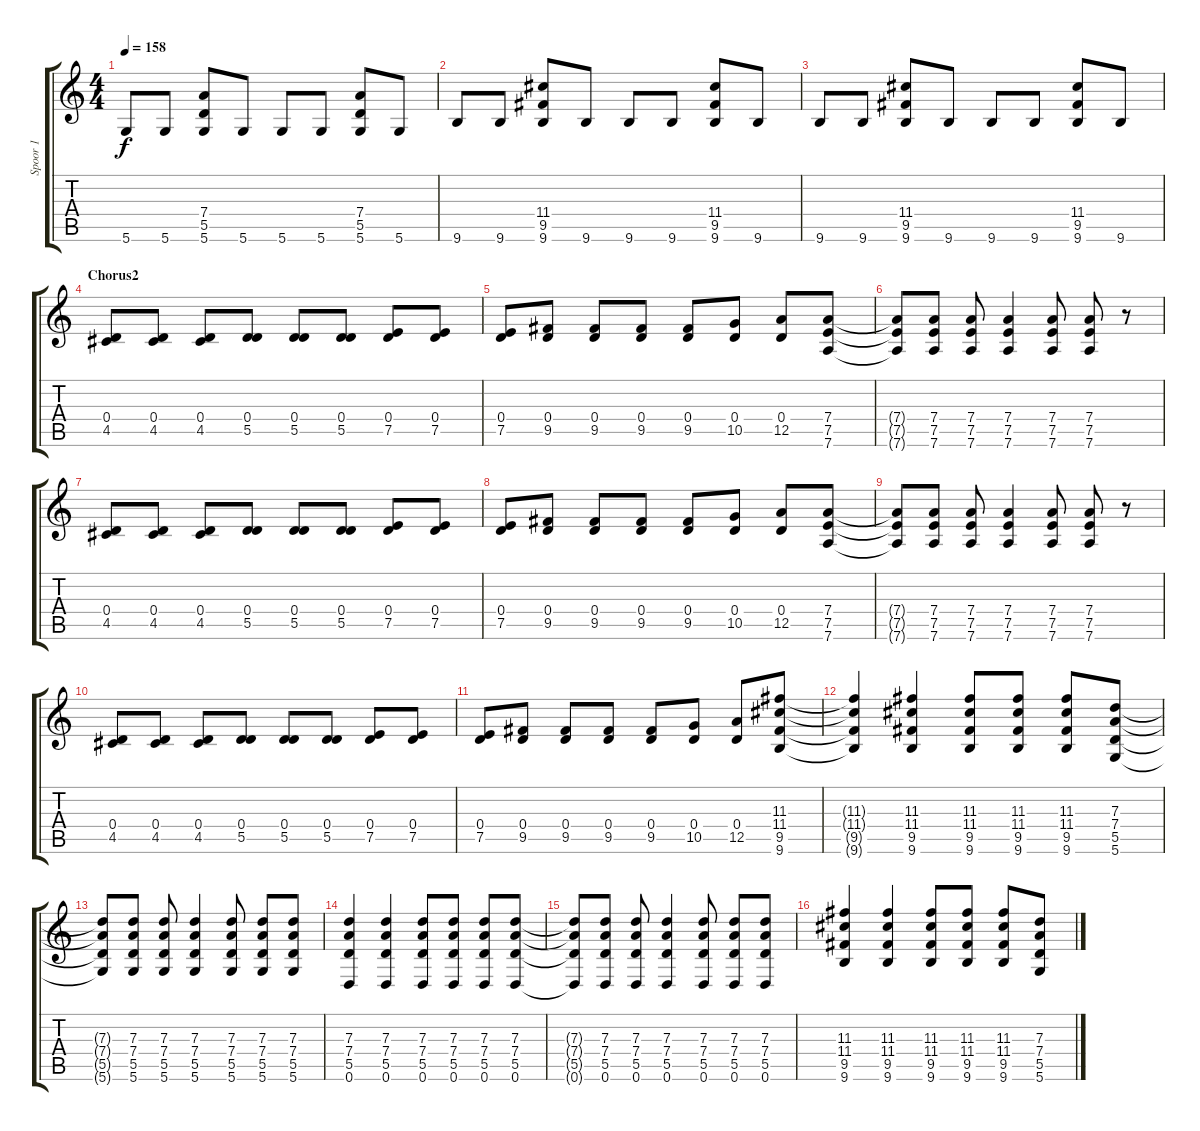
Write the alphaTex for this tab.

\track ("Spoor 1" "Spoor 1") {instrument acousticguitarsteel}
\staff {score tabs}
\tuning (E4 B3 G3 D3 A2 D2) {hide}
\ts (4 4)
\tempo 158
\clef g2
\ks c
5.6.8{dy f} 5.6.8 (7.4 5.5 5.6).8 5.6.8 5.6.8 5.6.8 (7.4 5.5 5.6).8 5.6.8 |
9.6.8 9.6.8 (11.4 9.5 9.6).8 9.6.8 9.6.8 9.6.8 (11.4 9.5 9.6).8 9.6.8 |
9.6.8 9.6.8 (11.4 9.5 9.6).8 9.6.8 9.6.8 9.6.8 (11.4 9.5 9.6).8 9.6.8 |
\section ("" "Chorus2")
(0.4 4.5).8{volume 13 instrument distortionguitar} (0.4 4.5).8 (0.4 4.5).8 (0.4 5.5).8 (0.4 5.5).8 (0.4 5.5).8 (0.4 7.5).8 (0.4 7.5).8 |
(0.4 7.5).8 (0.4 9.5).8 (0.4 9.5).8 (0.4 9.5).8 (0.4 9.5).8 (0.4 10.5).8 (0.4 12.5).8 (7.4 7.5 7.6).8 |
(7.4{t} 7.5{t} 7.6{t}).8 (7.4 7.5 7.6).8 (7.4 7.5 7.6).8 (7.4 7.5 7.6).4 (7.4 7.5 7.6).8 (7.4 7.5 7.6).8 r.8 |
(0.4 4.5).8 (0.4 4.5).8 (0.4 4.5).8 (0.4 5.5).8 (0.4 5.5).8 (0.4 5.5).8 (0.4 7.5).8 (0.4 7.5).8 |
(0.4 7.5).8 (0.4 9.5).8 (0.4 9.5).8 (0.4 9.5).8 (0.4 9.5).8 (0.4 10.5).8 (0.4 12.5).8 (7.4 7.5 7.6).8 |
(7.4{t} 7.5{t} 7.6{t}).8 (7.4 7.5 7.6).8 (7.4 7.5 7.6).8 (7.4 7.5 7.6).4 (7.4 7.5 7.6).8 (7.4 7.5 7.6).8 r.8 |
(0.4 4.5).8 (0.4 4.5).8 (0.4 4.5).8 (0.4 5.5).8 (0.4 5.5).8 (0.4 5.5).8 (0.4 7.5).8 (0.4 7.5).8 |
(0.4 7.5).8 (0.4 9.5).8 (0.4 9.5).8 (0.4 9.5).8 (0.4 9.5).8 (0.4 10.5).8 (0.4 12.5).8 (11.3 11.4 9.5 9.6).8 |
(11.3{t} 11.4{t} 9.5{t} 9.6{t}).4 (11.3 11.4 9.5 9.6).4 (11.3 11.4 9.5 9.6).8 (11.3 11.4 9.5 9.6).8 (11.3 11.4 9.5 9.6).8 (7.3 7.4 5.5 5.6).8 |
(7.3{t} 7.4{t} 5.5{t} 5.6{t}).8 (7.3 7.4 5.5 5.6).8 (7.3 7.4 5.5 5.6).8 (7.3 7.4 5.5 5.6).4 (7.3 7.4 5.5 5.6).8 (7.3 7.4 5.5 5.6).8 (7.3 7.4 5.5 5.6).8 |
(7.3 7.4 5.5 0.6).4 (7.3 7.4 5.5 0.6).4 (7.3 7.4 5.5 0.6).8 (7.3 7.4 5.5 0.6).8 (7.3 7.4 5.5 0.6).8 (7.3 7.4 5.5 0.6).8 |
(7.3{t} 7.4{t} 5.5{t} 0.6{t}).8 (7.3 7.4 5.5 0.6).8 (7.3 7.4 5.5 0.6).8 (7.3 7.4 5.5 0.6).4 (7.3 7.4 5.5 0.6).8 (7.3 7.4 5.5 0.6).8 (7.3 7.4 5.5 0.6).8 |
(11.3 11.4 9.5 9.6).4 (11.3 11.4 9.5 9.6).4 (11.3 11.4 9.5 9.6).8 (11.3 11.4 9.5 9.6).8 (11.3 11.4 9.5 9.6).8 (7.3 7.4 5.5 5.6).8
